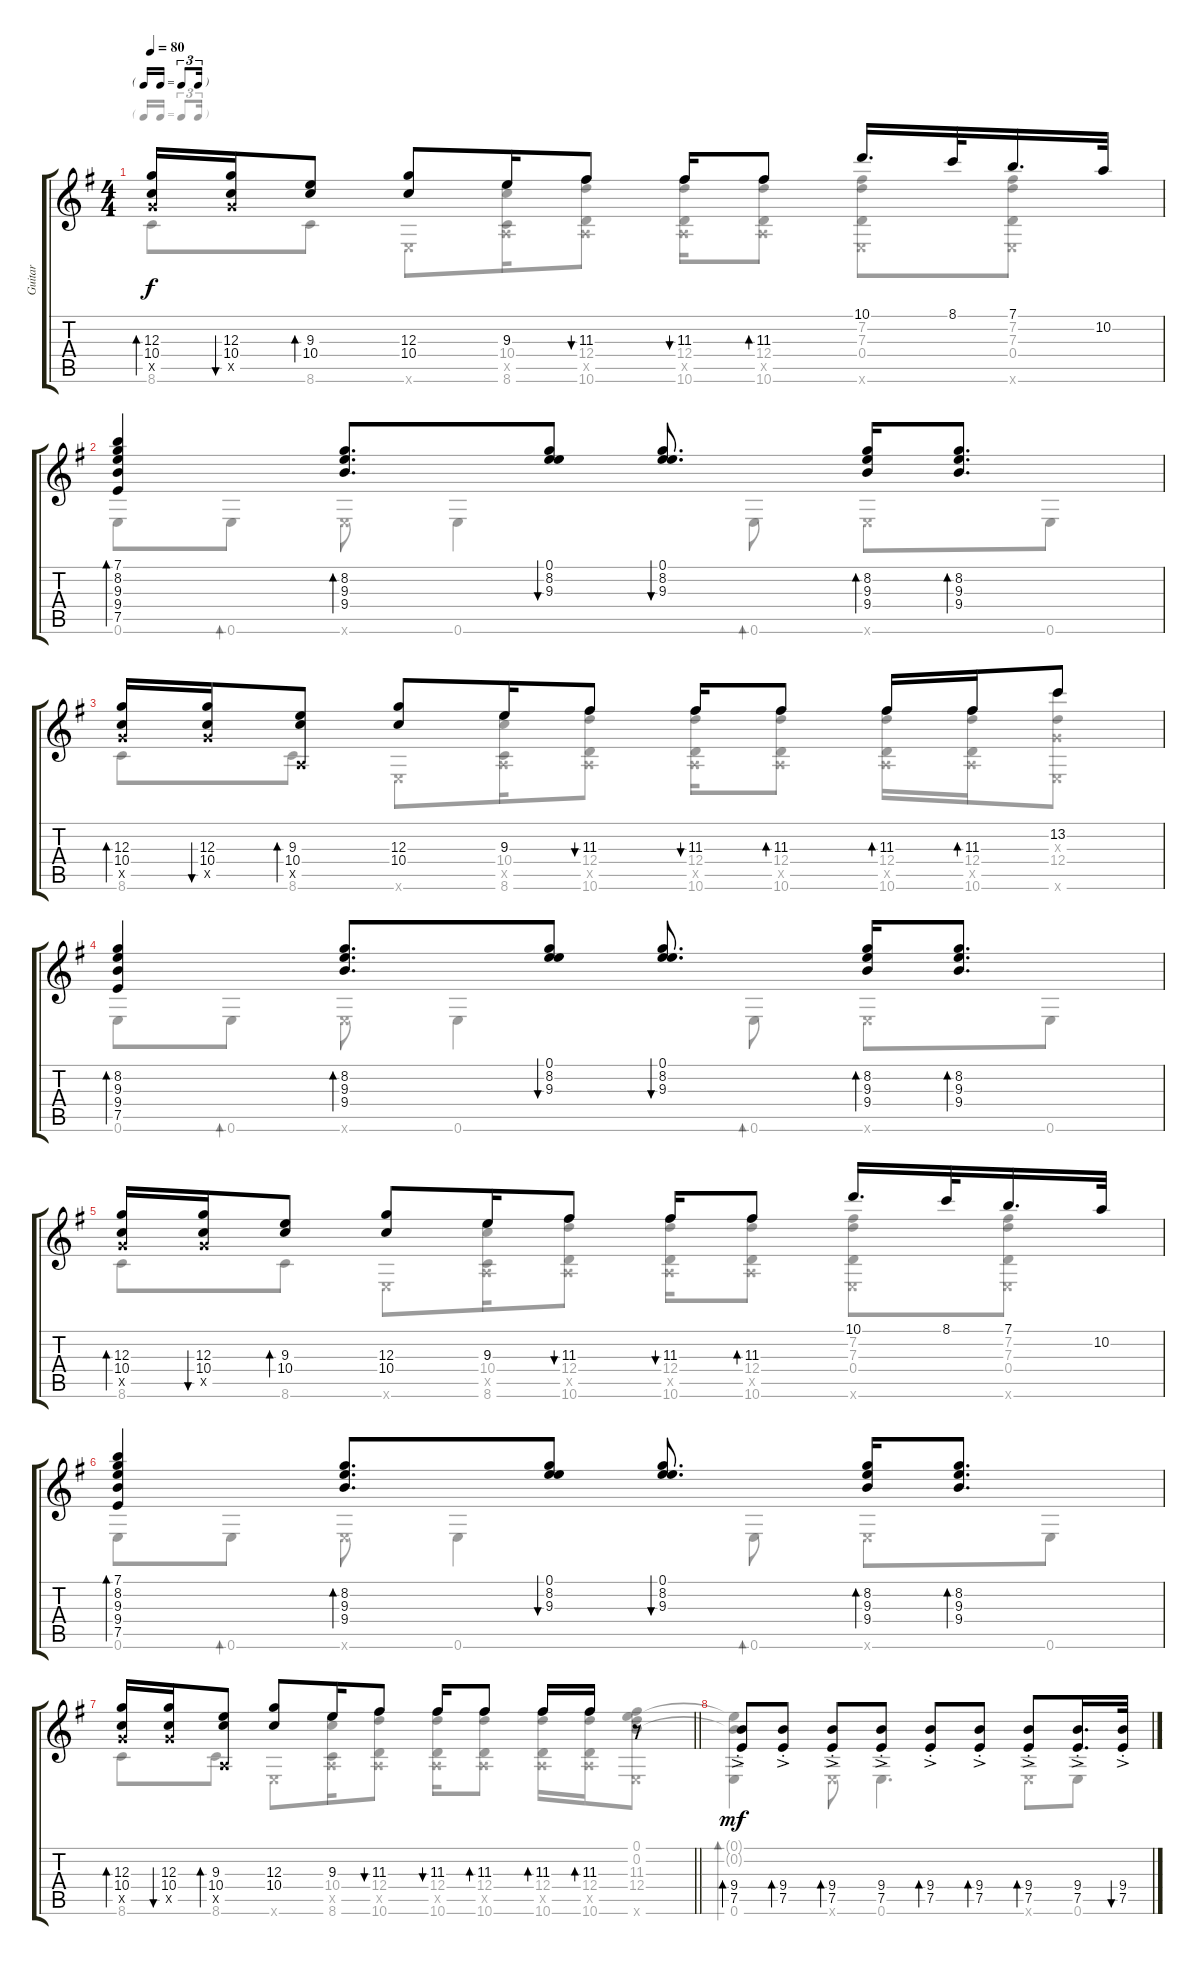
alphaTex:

\track (" Guitar" " Guitar") {instrument acousticguitarsteel}
\staff {score tabs}
\tuning (E4 B3 G3 D3 A2 E2) {hide}
\voice
\ts (4 4)
\tf triplet16th
\tempo 80
\clef g2
\ks eminor
(12.3 10.4 10.5{x}).16{bd 30 dy f} (12.3 10.4 10.5{x}).16{bu 30} (9.3 10.4).8{bd 30} (12.3 10.4).8 9.3.16 11.3.8{bu 30} 11.3.16{bu 30} 11.3.8{bd 30} 10.1.16{d} 8.1.32 7.1.16{d} 10.2.32 |
(7.1 8.2 9.3 9.4 7.5).4{bd 30} (8.2 9.3 9.4).8{d bd 30} (0.1 8.2 9.3).8{bu 30} (0.1 8.2 9.3).8{d bu 30} (8.2 9.3 9.4).16{bd 30} (8.2 9.3 9.4).8{d bd 30} |
(12.3 10.4 10.5{x}).16{bd 30} (12.3 10.4 10.5{x}).16{bu 30} (9.3 10.4 0.5{x}).8{bd 30} (12.3 10.4).8 9.3.16 11.3.8{bu 30} 11.3.16{bu 30} 11.3.8{bd 30} 11.3.16{bd 30} 11.3.16{bd 30} 13.2.8 |
(8.2 9.3 9.4 7.5).4{bd 30} (8.2 9.3 9.4).8{d bd 30} (0.1 8.2 9.3).8{bu 30} (0.1 8.2 9.3).8{d bu 30} (8.2 9.3 9.4).16{bd 30} (8.2 9.3 9.4).8{d bd 30} |
(12.3 10.4 10.5{x}).16{bd 30} (12.3 10.4 10.5{x}).16{bu 30} (9.3 10.4).8{bd 30} (12.3 10.4).8 9.3.16 11.3.8{bu 30} 11.3.16{bu 30} 11.3.8{bd 30} 10.1.16{d} 8.1.32 7.1.16{d} 10.2.32 |
(7.1 8.2 9.3 9.4 7.5).4{bd 30} (8.2 9.3 9.4).8{d bd 30} (0.1 8.2 9.3).8{bu 30} (0.1 8.2 9.3).8{d bu 30} (8.2 9.3 9.4).16{bd 30} (8.2 9.3 9.4).8{d bd 30} |
\barLineRight lightlight
(12.3 10.4 10.5{x}).16{bd 30} (12.3 10.4 10.5{x}).16{bu 30} (9.3 10.4 0.5{x}).8{bd 30} (12.3 10.4).8 9.3.16 11.3.8{bu 30} 11.3.16{bu 30} 11.3.8{bd 30} 11.3.16{bd 30} 11.3.16{bd 30} r.8 |
(9.4{ac st} 7.5{ac st}).8{bd 30 dy mf} (9.4{ac st} 7.5{ac st}).8{bd 30} (9.4{ac st} 7.5{ac st}).8{bd 30} (9.4{ac st} 7.5{ac st}).8 (9.4{ac st} 7.5{ac st}).8{bd 30} (9.4{ac st} 7.5{ac st}).8{bd 30} (9.4{ac st} 7.5{ac st}).8{bd 30} (9.4{ac st} 7.5{ac st}).16{d} (9.4{ac st} 7.5{ac st}).32{bu 30}
\voice
\clef g2
\ottava regular
\simile none
\ks eminor
8.6.8{dy f} 8.6.8 0.6{x}.8 (9.3 10.4 0.5{x} 8.6).16 (11.3 12.4 0.5{x} 10.6).8 (11.3 12.4 0.5{x} 10.6).16 (11.3 12.4 0.5{x} 10.6).8 (7.2 7.3 0.4 0.6{x}).8 (7.2 7.3 0.4 0.6{x}).8 |
0.6.8 0.6.8{bd 30} 0.6{x}.8 0.6.4 0.6.8{bd 30} 0.6{x}.8 0.6.8 |
8.6.8 8.6.8 0.6{x}.8 (9.3 10.4 0.5{x} 8.6).16 (11.3 12.4 0.5{x} 10.6).8 (11.3 12.4 0.5{x} 10.6).16 (11.3 12.4 0.5{x} 10.6).8 (11.3 12.4 0.5{x} 10.6).16 (11.3 12.4 0.5{x} 10.6).16 (13.2 0.3{x} 12.4 0.6{x}).8 |
0.6.8 0.6.8{bd 30} 0.6{x}.8 0.6.4 0.6.8{bd 30} 0.6{x}.8 0.6.8 |
8.6.8 8.6.8 0.6{x}.8 (9.3 10.4 0.5{x} 8.6).16 (11.3 12.4 0.5{x} 10.6).8 (11.3 12.4 0.5{x} 10.6).16 (11.3 12.4 0.5{x} 10.6).8 (7.2 7.3 0.4 0.6{x}).8 (7.2 7.3 0.4 0.6{x}).8 |
0.6.8 0.6.8{bd 30} 0.6{x}.8 0.6.4 0.6.8{bd 30} 0.6{x}.8 0.6.8 |
\barLineRight lightlight
8.6.8 8.6.8 0.6{x}.8 (9.3 10.4 0.5{x} 8.6).16 (11.3 12.4 0.5{x} 10.6).8 (11.3 12.4 0.5{x} 10.6).16 (11.3 12.4 0.5{x} 10.6).8 (11.3 12.4 0.5{x} 10.6).16 (11.3 12.4 0.5{x} 10.6).16 (0.1 0.2 11.3 12.4 0.6{x}).8 |
(0.1{t} 0.2{t} 0.6).4{bd 30 dy mf} 0.6{x}.8 0.6.4{d} 0.6{x}.8 0.6.8
